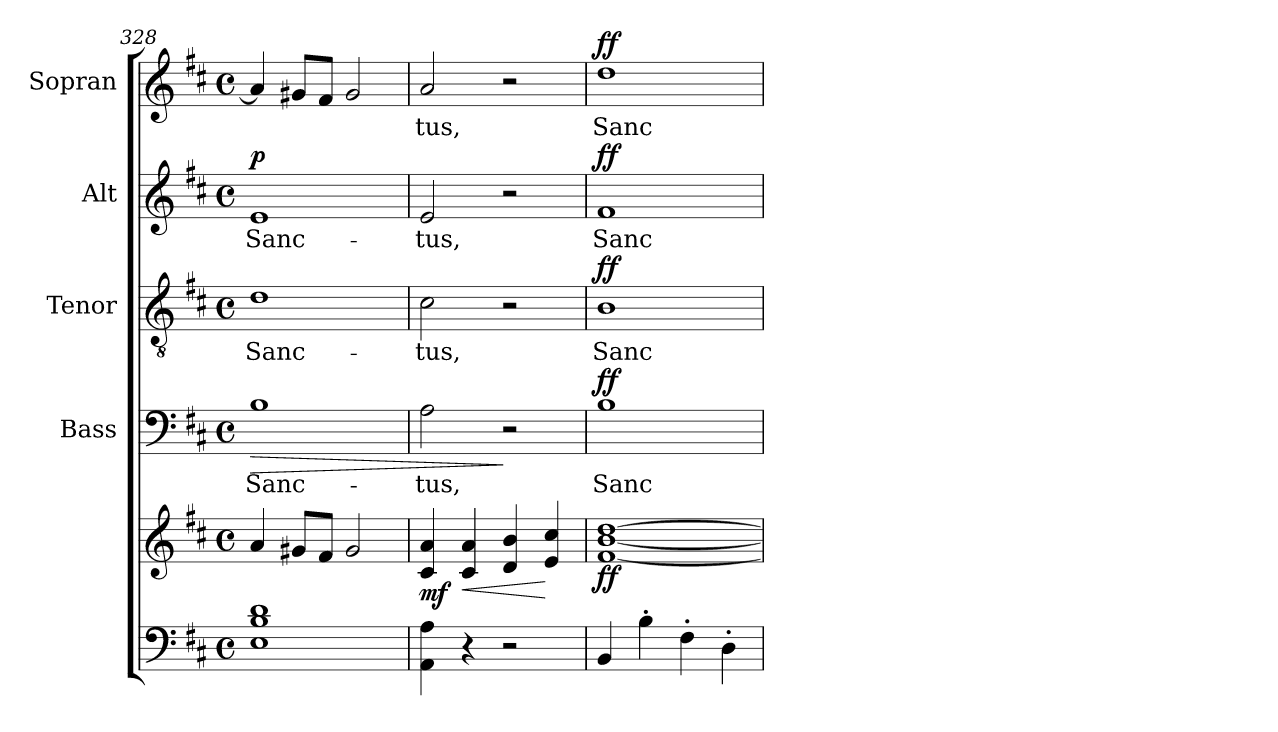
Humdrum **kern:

**kern	**kern	**dynam	**kern	**text	**dynam	**kern	**text	**dynam	**kern	**text	**dynam	**kern	**text	**dynam
*part5	*part5	*part5	*part4	*part4	*part4	*part3	*part3	*part3	*part2	*part2	*part2	*part1	*part1	*part1
*staff6	*staff5	*staff5/6	*staff4	*staff4	*staff4	*staff3	*staff3	*staff3	*staff2	*staff2	*staff2	*staff1	*staff1	*staff1
*	*	*	*I"Bass	*	*	*I"Tenor	*	*	*I"Alt	*	*	*I"Sopran	*	*
*	*	*	*I'B.	*	*	*I'T.	*	*	*I'A.	*	*	*I'S.	*	*
*clefF4	*clefG2	*	*clefF4	*	*	*clefGv2	*	*	*clefG2	*	*	*clefG2	*	*
*k[f#c#]	*k[f#c#]	*	*k[f#c#]	*	*	*k[f#c#]	*	*	*k[f#c#]	*	*	*k[f#c#]	*	*
*D:	*D:	*	*D:	*	*	*D:	*	*	*D:	*	*	*D:	*	*
*M4/4	*M4/4	*	*M4/4	*	*	*M4/4	*	*	*M4/4	*	*	*M4/4	*	*
*met(c)	*met(c)	*	*met(c)	*	*	*met(c)	*	*	*met(c)	*	*	*met(c)	*	*
=328	=328	=328	=328	=328	=328	=328	=328	=328	=328	=328	=328	=328	=328	=328
!	!	!	!	!LO:LY:b	!LO:HP:b	!	!LO:LY:b	!	!	!LO:LY:b	!LO:DY:a	!	!	!
1E 1B 1d	4a/	.	1B	Sanc-	>	1d	Sanc-	.	1e	Sanc-	p	4a/]	.	.
.	8g#X/L	.	.	.	.	.	.	.	.	.	.	8g#X/L	.	.
.	8f#/J	.	.	.	.	.	.	.	.	.	.	8f#/J	.	.
.	2g#/	.	.	.	.	.	.	.	.	.	.	2g#/	.	.
=329	=329	=329	=329	=329	=329	=329	=329	=329	=329	=329	=329	=329	=329	=329
!	!	!LO:DY:b	!	!LO:LY:b	!	!	!LO:LY:b	!	!	!LO:LY:b	!	!	!LO:LY:b	!
4AA\ 4A\	4c#/ 4a/	mf	2A\	-tus,	.	2c#\	-tus,	.	2e/	-tus,	.	2a/	-tus,	.
!	!	!LO:HP:b	!	!	!	!	!	!	!	!	!	!	!	!
4r	4c#/ 4a/	<	.	.	.	.	.	.	.	.	.	.	.	.
2r	4d/ 4b/	.	2r	.	]	2r	.	.	2r	.	.	2r	.	.
.	4e/ 4cc#/	[	.	.	.	.	.	.	.	.	.	.	.	.
=330	=330	=330	=330	=330	=330	=330	=330	=330	=330	=330	=330	=330	=330	=330
!	!	!LO:DY:b	!	!LO:LY:b	!LO:DY:a	!	!LO:LY:b	!LO:DY:a	!	!LO:LY:b	!LO:DY:a	!	!LO:LY:b	!LO:DY:a
4BB/	[1f# [1b [1dd	ff	1B	Sanc-	ff	1B	Sanc-	ff	1f#	Sanc-	ff	1dd	Sanc-	ff
4B'>\	.	.	.	.	.	.	.	.	.	.	.	.	.	.
4F#'>\	.	.	.	.	.	.	.	.	.	.	.	.	.	.
4D'>\	.	.	.	.	.	.	.	.	.	.	.	.	.	.
=	=	=	=	=	=	=	=	=	=	=	=	=	=	=
*-	*-	*-	*-	*-	*-	*-	*-	*-	*-	*-	*-	*-	*-	*-
